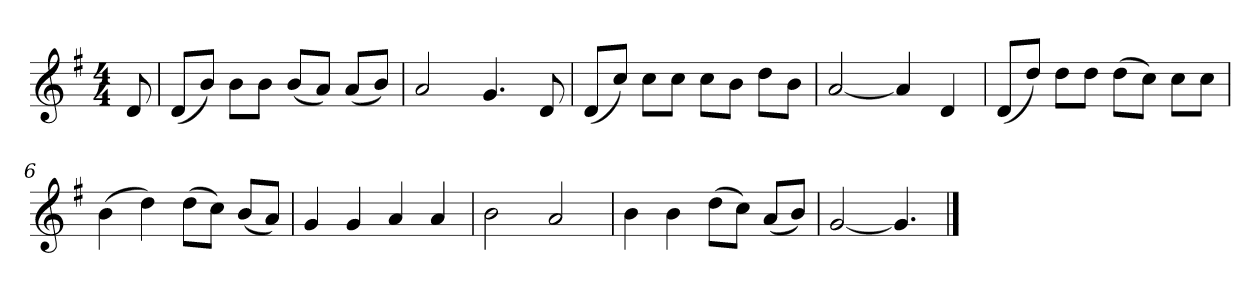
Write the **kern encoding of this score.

**kern
*part1
*staff1
*k[f#]
*M4/4
*MM120
=
8d
=1
(8dL
8bJ)
8bL
8bJ
(8bL
8aJ)
(8aL
8bJ)
=2
2a
4.g
8d
=3
(8dL
8ccJ)
8ccL
8ccJ
8ccL
8bJ
8ddL
8bJ
=4
[2a
4a]
4d
=5
(8dL
8ddJ)
8ddL
8ddJ
(8ddL
8ccJ)
8ccL
8ccJ
=6
(4b
4dd)
(8ddL
8ccJ)
(8bL
8aJ)
=7
4g
4g
4a
4a
=8
2b
2a
=9
4b
4b
(8ddL
8ccJ)
(8aL
8bJ)
=10
[2g
4.g]
==
*-
